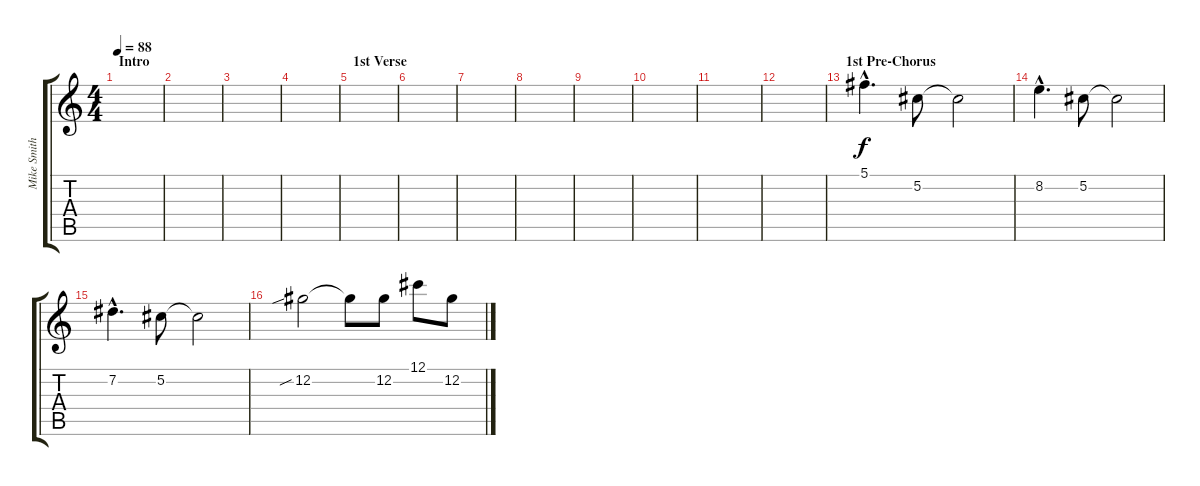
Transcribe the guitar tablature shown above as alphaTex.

\track ("Mike Smith (2nd Clean)" "Mike Smith") {instrument electricguitarclean}
\staff {score tabs}
\tuning (Db4 Ab3 E3 B2 Gb2 B1) {hide}
\ts (4 4)
\section ("" "Intro")
\tempo 88
\clef g2
\ks c
|
|
|
|
\section ("" "1st Verse")
|
|
|
|
|
|
|
|
\section ("" "1st Pre-Chorus")
5.1{hac}.4{d} 5.2.8 5.2{t}.2 |
8.2{hac}.4{d} 5.2.8 5.2{t}.2 |
7.2{hac}.4{d} 5.2.8 5.2{t}.2 |
12.2{sib}.2 12.2{t}.8 12.2.8 12.1.8 12.2.8
